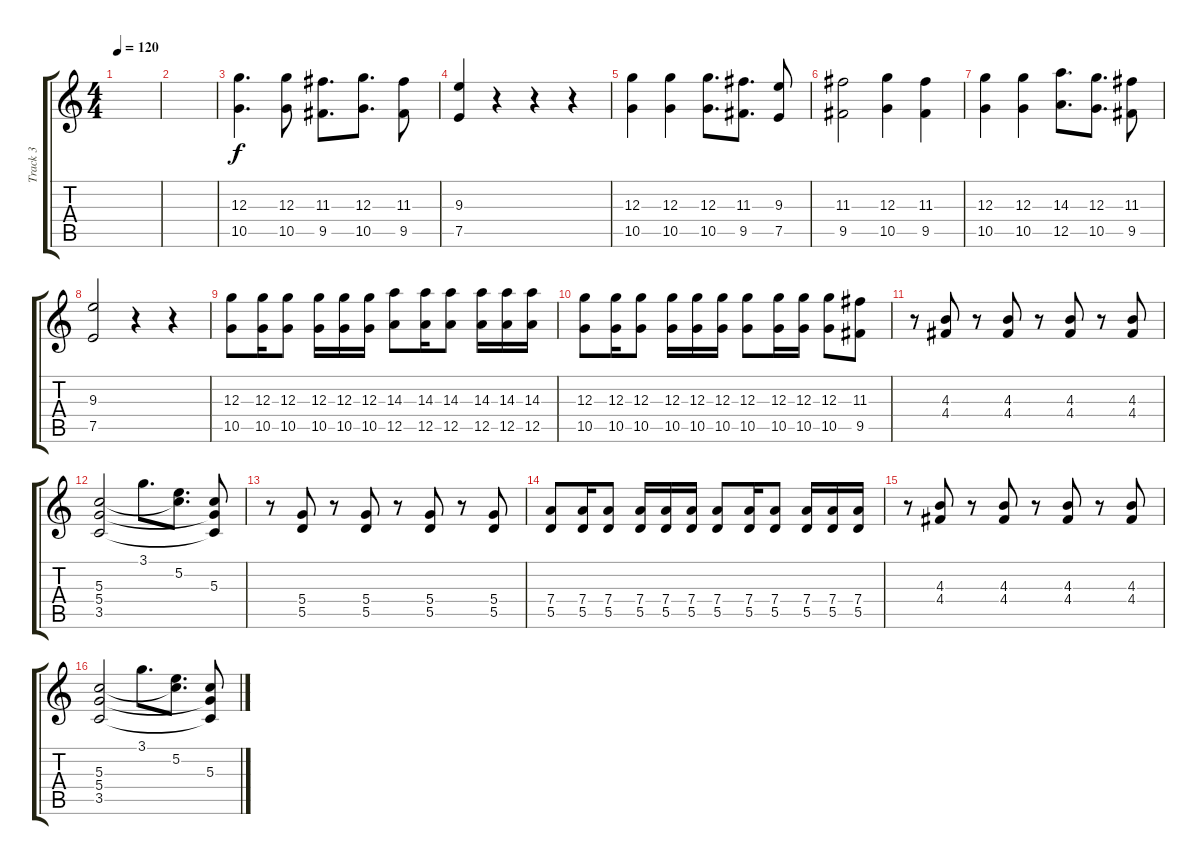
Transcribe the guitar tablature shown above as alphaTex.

\track ("Track 3" "Track 3") {instrument distortionguitar}
\staff {score tabs}
\tuning (E4 B3 G3 D3 A2 E2) {hide}
\ts (4 4)
\tempo 120
\clef g2
\ks c
|
|
(12.3 10.5).4{d} (12.3 10.5).8 (11.3 9.5).8{d} (12.3 10.5).8{d} (11.3 9.5).8 |
(9.3 7.5).4 r.4 r.4 r.4 |
(12.3 10.5).4 (12.3 10.5).4 (12.3 10.5).8{d} (11.3 9.5).8{d} (9.3 7.5).8 |
(11.3 9.5).2 (12.3 10.5).4 (11.3 9.5).4 |
(12.3 10.5).4 (12.3 10.5).4 (14.3 12.5).8{d} (12.3 10.5).8{d} (11.3 9.5).8 |
(9.3 7.5).2 r.4 r.4 |
(12.3 10.5).8 (12.3 10.5).16 (12.3 10.5).8 (12.3 10.5).16 (12.3 10.5).16 (12.3 10.5).16 (14.3 12.5).8 (14.3 12.5).16 (14.3 12.5).8 (14.3 12.5).16 (14.3 12.5).16 (14.3 12.5).16 |
(12.3 10.5).8 (12.3 10.5).16 (12.3 10.5).8 (12.3 10.5).16 (12.3 10.5).16 (12.3 10.5).16 (12.3 10.5).8 (12.3 10.5).16 (12.3 10.5).16 (12.3 10.5).8 (11.3 9.5).8 |
r.8 (4.3 4.4).8 r.8 (4.3 4.4).8 r.8 (4.3 4.4).8 r.8 (4.3 4.4).8 |
(5.3 5.4 3.5).2 3.1.8{d} (5.2 5.3{t}).8{d} (5.3 5.4{t} 3.5{t}).8 |
r.8 (5.4 5.5).8 r.8 (5.4 5.5).8 r.8 (5.4 5.5).8 r.8 (5.4 5.5).8 |
(7.4 5.5).8 (7.4 5.5).16 (7.4 5.5).8 (7.4 5.5).16 (7.4 5.5).16 (7.4 5.5).16 (7.4 5.5).8 (7.4 5.5).16 (7.4 5.5).8 (7.4 5.5).16 (7.4 5.5).16 (7.4 5.5).16 |
r.8 (4.3 4.4).8 r.8 (4.3 4.4).8 r.8 (4.3 4.4).8 r.8 (4.3 4.4).8 |
(5.3 5.4 3.5).2 3.1.8{d} (5.2 5.3{t}).8{d} (5.3 5.4{t} 3.5{t}).8
